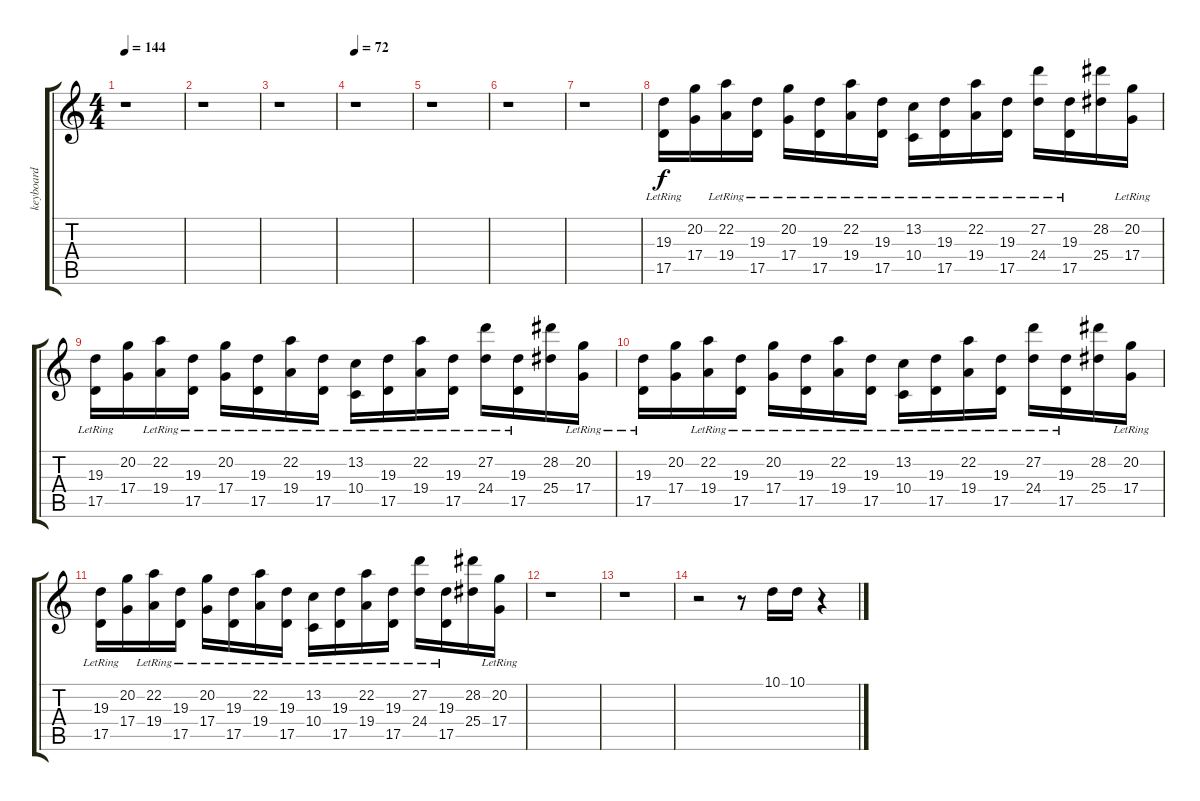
\track ("keyboard" "keyboard") {instrument pad4choir}
\staff {score tabs}
\tuning (E4 B3 G3 D3 A2 E2) {hide}
\ts (4 4)
\tempo 144
\clef g2
\ks c
r.1{dy f} |
r.1 |
r.1 |
\tempo 72
r.1 |
r.1 |
r.1 |
r.1 |
(19.3{lr} 17.5{lr}).16{instrument pad4choir} (20.2 17.4).16 (22.2{lr} 19.4{lr}).16 (19.3{lr} 17.5{lr}).16 (20.2{lr} 17.4{lr}).16 (19.3{lr} 17.5{lr}).16 (22.2{lr} 19.4{lr}).16 (19.3{lr} 17.5{lr}).16 (13.2{lr} 10.4{lr}).16 (19.3{lr} 17.5{lr}).16 (22.2{lr} 19.4{lr}).16 (19.3{lr} 17.5{lr}).16 (27.2{lr} 24.4{lr}).16 (19.3{lr} 17.5{lr}).16 (28.2 25.4).16 (20.2{lr} 17.4).16 |
(19.3{lr} 17.5{lr}).16 (20.2 17.4).16 (22.2{lr} 19.4{lr}).16 (19.3{lr} 17.5{lr}).16 (20.2{lr} 17.4{lr}).16 (19.3{lr} 17.5{lr}).16 (22.2{lr} 19.4{lr}).16 (19.3{lr} 17.5{lr}).16 (13.2{lr} 10.4{lr}).16 (19.3{lr} 17.5{lr}).16 (22.2{lr} 19.4{lr}).16 (19.3{lr} 17.5{lr}).16 (27.2{lr} 24.4{lr}).16 (19.3{lr} 17.5{lr}).16 (28.2 25.4).16 (20.2{lr} 17.4).16 |
(19.3{lr} 17.5{lr}).16 (20.2 17.4).16 (22.2{lr} 19.4{lr}).16 (19.3{lr} 17.5{lr}).16 (20.2{lr} 17.4{lr}).16 (19.3{lr} 17.5{lr}).16 (22.2{lr} 19.4{lr}).16 (19.3{lr} 17.5{lr}).16 (13.2{lr} 10.4{lr}).16 (19.3{lr} 17.5{lr}).16 (22.2{lr} 19.4{lr}).16 (19.3{lr} 17.5{lr}).16 (27.2{lr} 24.4{lr}).16 (19.3{lr} 17.5{lr}).16 (28.2 25.4).16 (20.2{lr} 17.4).16 |
(19.3{lr} 17.5{lr}).16 (20.2 17.4).16 (22.2{lr} 19.4{lr}).16 (19.3{lr} 17.5{lr}).16 (20.2{lr} 17.4{lr}).16 (19.3{lr} 17.5{lr}).16 (22.2{lr} 19.4{lr}).16 (19.3{lr} 17.5{lr}).16 (13.2{lr} 10.4{lr}).16 (19.3{lr} 17.5{lr}).16 (22.2{lr} 19.4{lr}).16 (19.3{lr} 17.5{lr}).16 (27.2{lr} 24.4{lr}).16 (19.3{lr} 17.5{lr}).16 (28.2 25.4).16 (20.2{lr} 17.4).16 |
r.1 |
r.1 |
r.2 r.8 10.1.16 10.1.16 r.4
